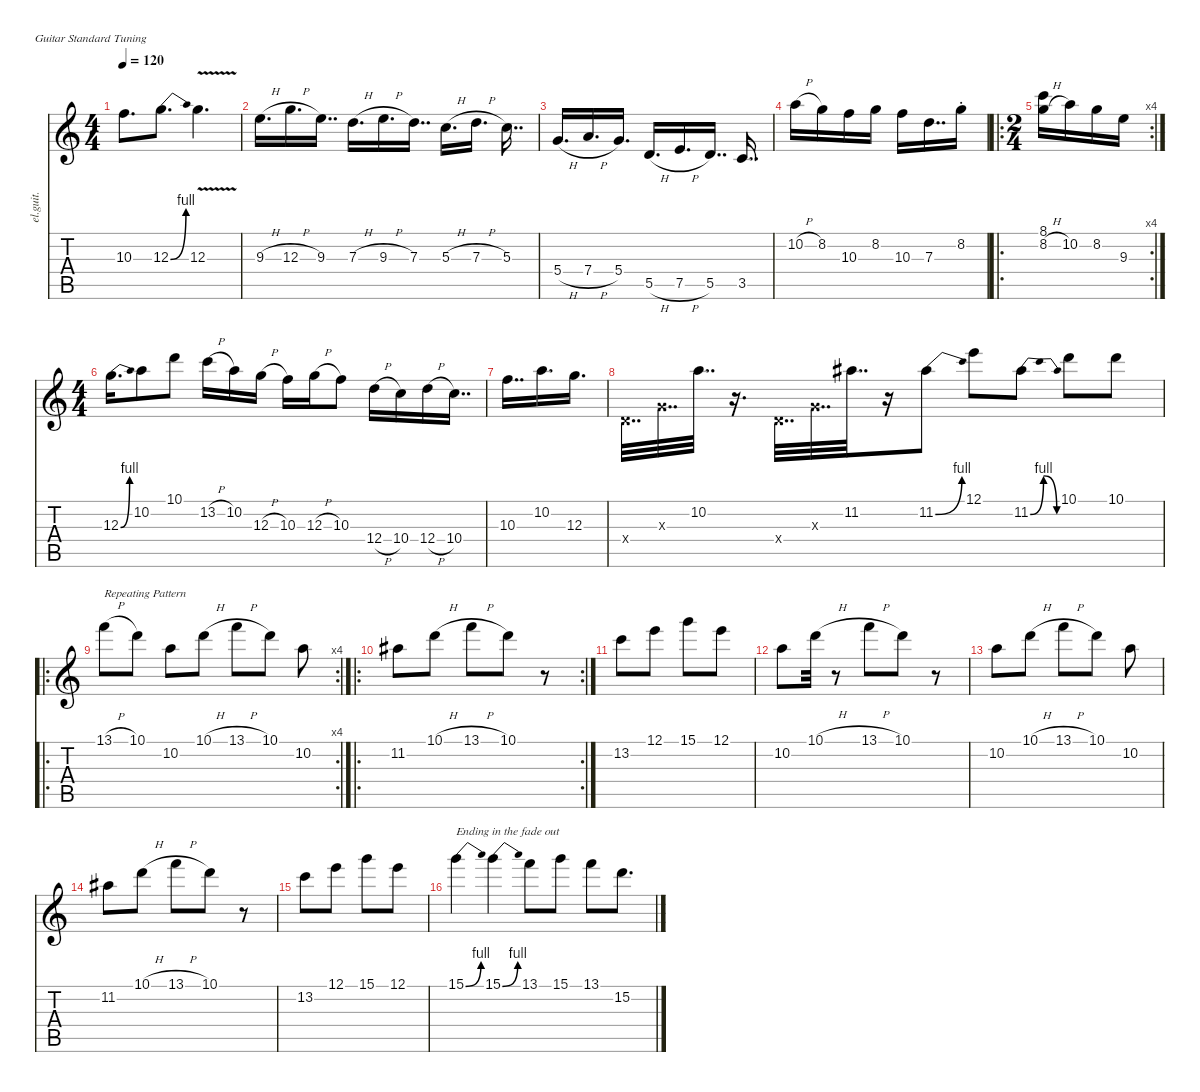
\defaultSystemsLayout 4
\hideDynamics
\bracketExtendMode nobrackets
\track ("Lead" "el.guit.") {instrument electricguitarclean}
\staff {score tabs}
\tuning (E4 B3 G3 D3 A2 E2)
\ts (4 4)
\tempo 120
\clef g2
\ks c
10.3.8{d dy mf beam Down} 12.3{be (bend 0 0 15 4)}.8{d beam Down} 12.3{v}.4{d beam Down} |
9.3{h}.16{d beam Down} 12.3{h}.16{d beam Down} 9.3.16{dd beam Down} 7.3{h}.16{d beam Down} 9.3{h}.16{d beam Down} 7.3.16{dd beam Down} 5.3{h}.16{d beam Down} 7.3{h}.16{d beam Down} 5.3.16{dd beam Down} |
5.4{h}.16{d beam Up} 7.4{h}.16{d beam Up} 5.4.16{d beam Up} 5.5{h}.16{d beam Up} 7.5{h}.16{d beam Up} 5.5.16{dd beam Up} 3.5.16{dd beam Up} |
10.2{h}.16{beam Down} 8.2.16{beam Down} 10.3.16{beam Down} 8.2.16{beam Down} 10.3.16{beam Down} 7.3.16{dd beam Down} 8.2{st}.16{beam Down} |
\ro
\rc 4
\ts (2 4)
\beaming (8 2 2)
(8.1 8.2{h}).16{beam Down} 10.2.16{beam Down} 8.2.16{beam Down} 9.3.16{beam Down} |
\ts (4 4)
\beaming (8 2 2 2 2)
12.3{be (bend 0 0 15 4)}.16{d beam Down} 10.2.8{beam Down} 10.1.8{beam Down} 13.2{h}.16{beam Down} 10.2.16{beam Down} 12.3{h}.16{beam Down} 10.3.16{beam Down} 12.3{h}.16{beam Down} 10.3.8{beam Down} 12.4{h}.16{beam Down} 10.4.16{beam Down} 12.4{h}.16{beam Down} 10.4.16{dd beam Down} |
10.3.16{dd beam Down} 10.2.16{d beam Down} 12.3.16{d beam Down} |
0.4{x}.32{dd beam Down} 0.3{x}.32{dd beam Down} 10.2.32{dd beam Down} r.16{d beam Down} 0.4{x}.32{dd beam Down} 0.3{x}.32{dd beam Down} 11.2{acc #}.32{dd beam Down} r.16{beam Down} 11.2{be (bend 0 0 15 4) acc #}.8{beam Down} 12.1.8{beam Down} 11.2{be (bendrelease 0 0 10.2 4 20.4 4 30 0) acc #}.8{beam Down} 10.1.8{beam Down} 10.1.8{beam Down} |
\ro
\rc 4
13.1{h}.8{txt "Repeating Pattern" beam Down} 10.1.8{beam Down} 10.2.8{beam Down} 10.1{h}.8{beam Down} 13.1{h}.8{beam Down} 10.1.8{beam Down} 10.2.8{beam Down} |
\ro
\rc 2
11.2{acc #}.8{beam Down} 10.1{h}.8{beam Down} 13.1{h}.8{beam Down} 10.1.8{beam Down} r.8{beam Down} |
13.2.8{beam Down} 12.1.8{beam Down} 15.1.8{beam Down} 12.1.8{beam Down} |
10.2.8{beam Down} 10.1{h}.32{beam Down} r.8{beam Down} 13.1{h}.8{beam Down} 10.1.8{beam Down} r.8{beam Down} |
10.2.8{beam Down} 10.1{h}.8{beam Down} 13.1{h}.8{beam Down} 10.1.8{beam Down} 10.2.8{beam Down} |
11.2{acc #}.8{beam Down} 10.1{h}.8{beam Down} 13.1{h}.8{beam Down} 10.1.8{beam Down} r.8{beam Down} |
13.2.8{beam Down} 12.1.8{beam Down} 15.1.8{beam Down} 12.1.8{beam Down} |
15.1{be (bend 0 0 15 4)}.4{txt "Ending in the fade out" beam Down} 15.1{be (bend 0 0 15 4)}.4{beam Down} 13.1.8{beam Down} 15.1.8{beam Down} 13.1.8{beam Down} 15.2.8{d beam Down}
